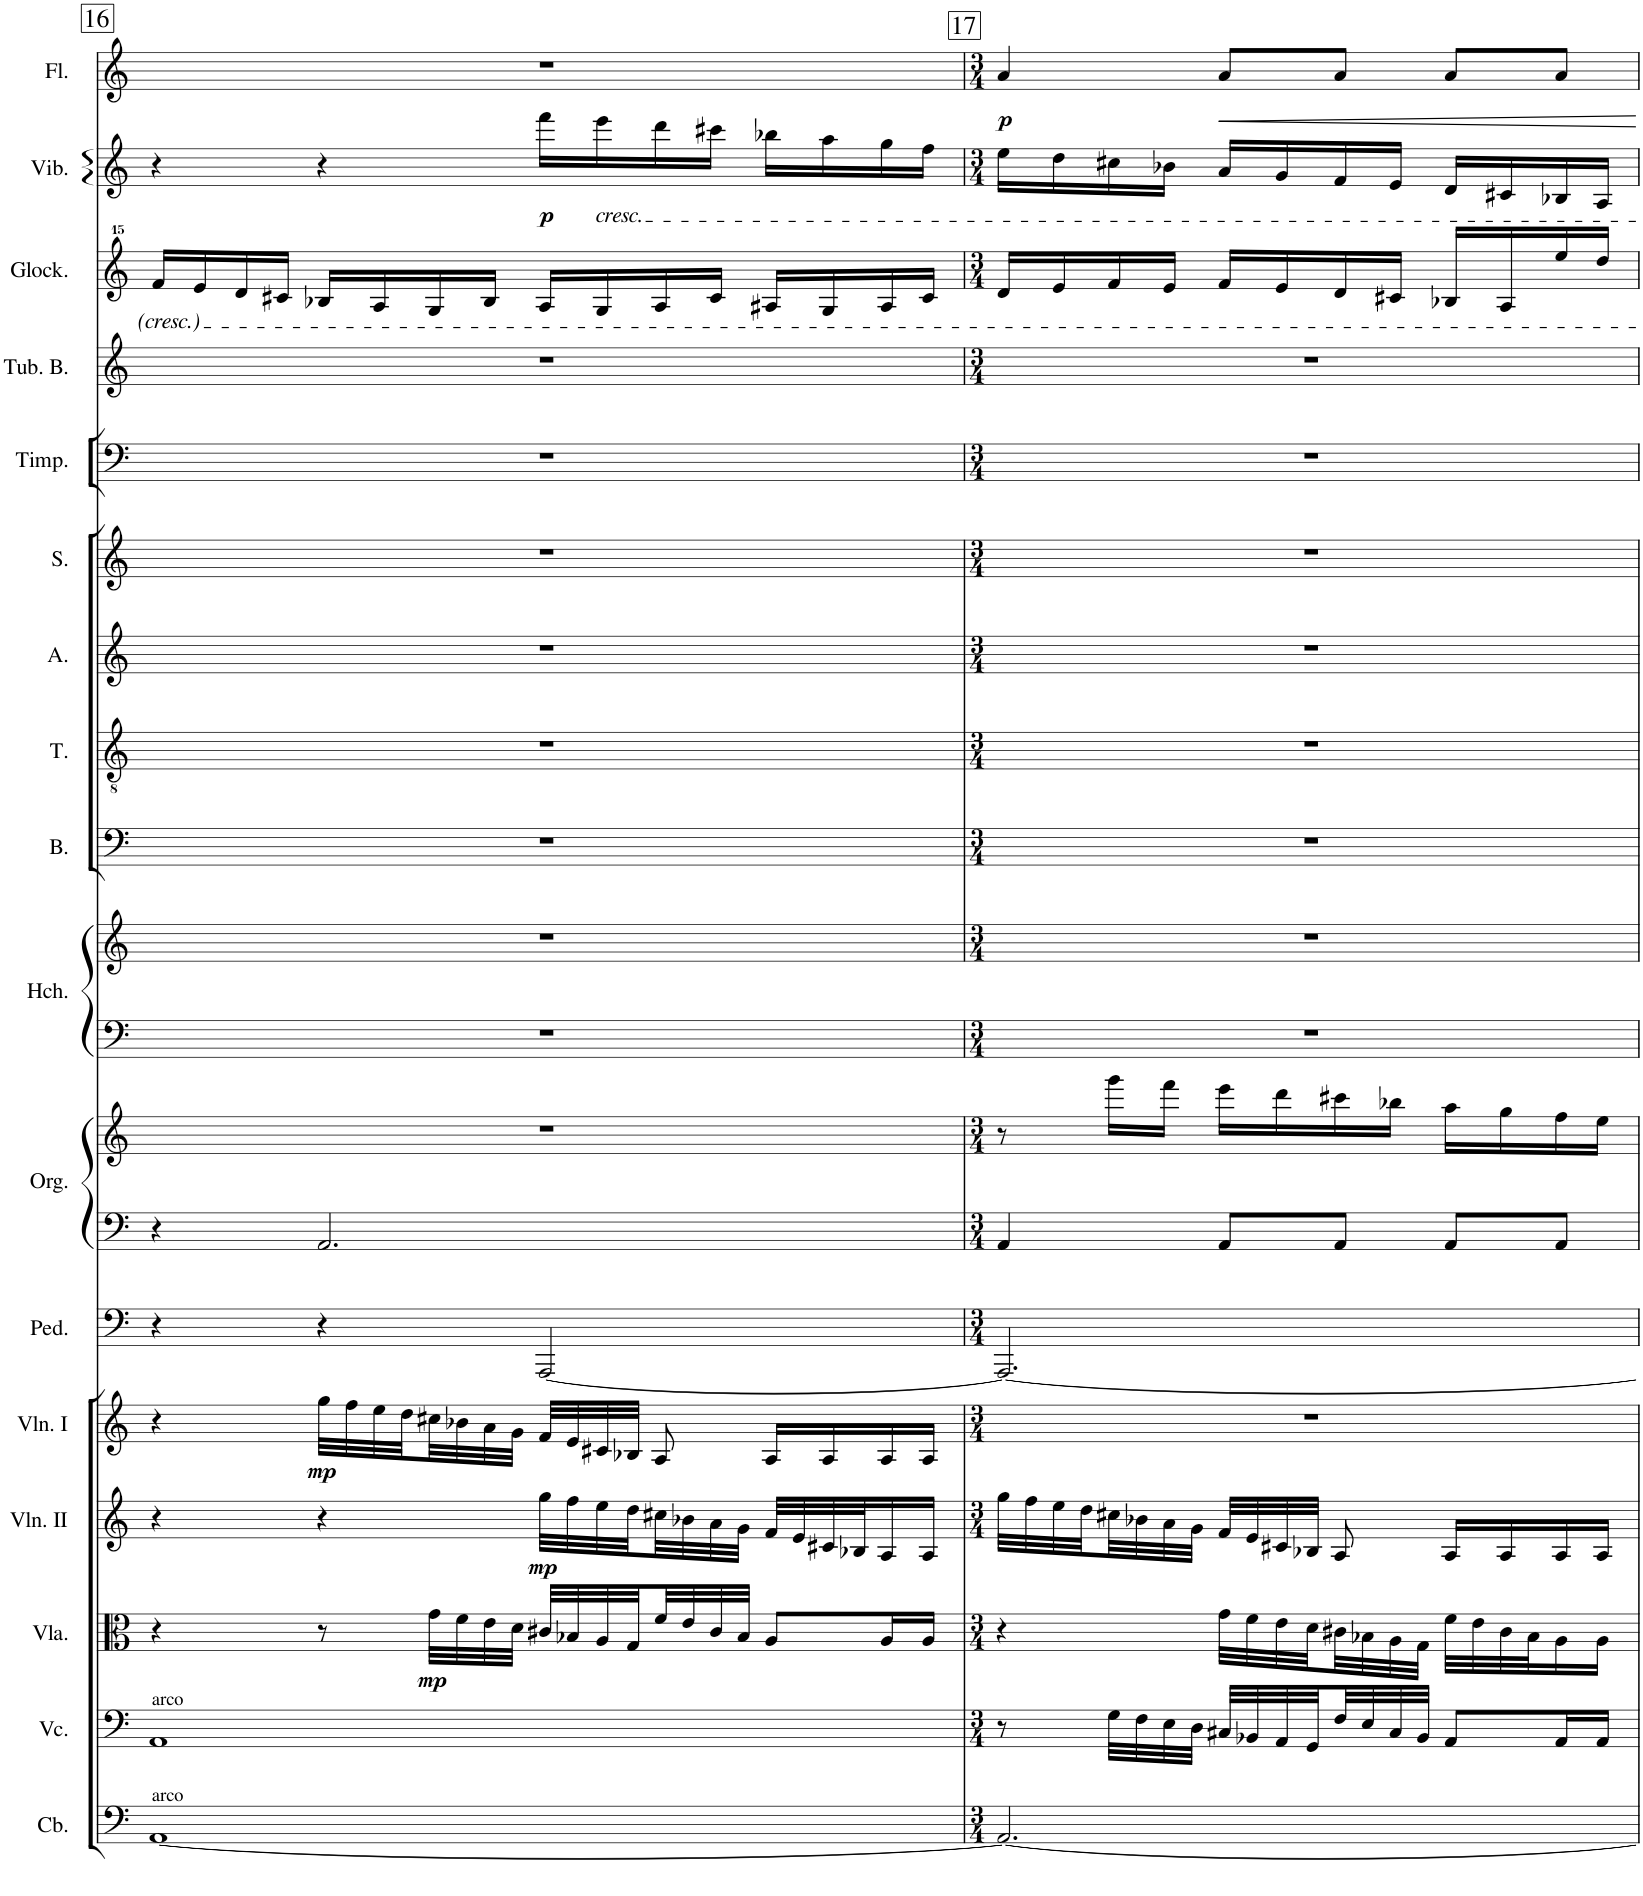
**kern	**kern	**kern	**dynam	**kern	**dynam	**kern	**dynam	**kern	**kern	**kern	**kern	**kern	**kern	**kern	**kern	**kern	**kern	**kern	**kern	**kern	**dynam	**kern	**dynam
*part17	*part16	*part15	*part15	*part14	*part14	*part13	*part13	*part12	*part11	*part11	*part10	*part10	*part9	*part8	*part7	*part6	*part5	*part4	*part3	*part2	*part2	*part1	*part1
*staff19	*staff18	*staff17	*staff17	*staff16	*staff16	*staff15	*staff15	*staff14	*staff13	*staff12	*staff11	*staff10	*staff9	*staff8	*staff7	*staff6	*staff5	*staff4	*staff3	*staff2	*staff2	*staff1	*staff1
*I"Contrabass	*I"Violoncello	*I"Viola	*	*I"Violin II	*	*I"Violin I	*	*I"Pedals	*I"Organ	*	*I"Harpsichord	*	*I"Bass	*I"Tenor	*I"Alto	*I"Soprano	*I"Timpani	*I"Camp-e	*I"Camp-lli	*I"Vibraphone	*	*I"Flauto	*
*I'Cb.	*I'Vc.	*I'Vla.	*	*I'Vln. II	*	*I'Vln. I	*	*I'Ped.	*I'Org.	*	*I'Hch.	*	*I'B.	*I'T.	*I'A.	*I'S.	*I'Timp.	*	*	*I'Vib.	*	*I'Fl.	*
!!LO:PB:g=z
*clefF4	*clefF4	*clefC3	*	*clefG2	*	*clefG2	*	*clefF4	*clefF4	*clefG2	*clefF4	*clefG2	*clefF4	*clefGv2	*clefG2	*clefG2	*clefF4	*clefG2	*clefG^^2	*clefG2	*	*clefG2	*
*Trd7c12	*	*	*	*	*	*	*	*	*	*	*	*	*	*	*	*Trd-7c-12	*	*	*	*	*	*	*
*k[]	*k[]	*k[]	*	*k[]	*	*k[]	*	*k[]	*k[]	*k[]	*k[]	*k[]	*k[]	*k[]	*k[]	*k[]	*k[]	*k[]	*k[]	*k[]	*	*k[]	*
*M4/4	*M4/4	*M4/4	*	*M4/4	*	*M4/4	*	*M4/4	*M4/4	*M4/4	*M4/4	*M4/4	*M4/4	*M4/4	*M4/4	*M4/4	*M4/4	*M4/4	*M4/4	*M4/4	*	*M4/4	*
=16	=16	=16	=16	=16	=16	=16	=16	=16	=16	=16	=16	=16	=16	=16	=16	=16	=16	=16	=16	=16	=16	=16	=16
!	!LO:TX:a:t=arco	!	!	!	!	!	!	!	!	!	!	!	!	!	!	!	!	!	!	!	!	!	!
!LO:TX:a:t=arco	!	!	!	!	!	!	!	!	!	!	!	!	!	!	!	!	!	!	!	!	!	!	!
[1AA	1AA	4r	.	4r	.	4r	.	4r	4r	1r	1r	1r	1r	1r	1r	1r	1r	1r	16fff/LL	4r	.	1r	.
.	.	.	.	.	.	.	.	.	.	.	.	.	.	.	.	.	.	.	16eee/	.	.	.	.
.	.	.	.	.	.	.	.	.	.	.	.	.	.	.	.	.	.	.	16ddd/	.	.	.	.
.	.	.	.	.	.	.	.	.	.	.	.	.	.	.	.	.	.	.	16ccc#X/JJ	.	.	.	.
!	!	!	!	!	!	!	!LO:DY:b	!	!	!	!	!	!	!	!	!	!	!	!	!	!	!	!
.	.	8r	.	4r	.	32gg\LLL	mp	4r	2.AA/	.	.	.	.	.	.	.	.	.	16bb-X/LL	4r	.	.	.
.	.	.	.	.	.	32ff\	.	.	.	.	.	.	.	.	.	.	.	.	.	.	.	.	.
.	.	.	.	.	.	32ee\	.	.	.	.	.	.	.	.	.	.	.	.	16aa/	.	.	.	.
.	.	.	.	.	.	32dd\	.	.	.	.	.	.	.	.	.	.	.	.	.	.	.	.	.
!	!	!	!LO:DY:b	!	!	!	!	!	!	!	!	!	!	!	!	!	!	!	!	!	!	!	!
.	.	32g\LLL	mp	.	.	32cc#X\	.	.	.	.	.	.	.	.	.	.	.	.	16gg/	.	.	.	.
.	.	32f\	.	.	.	32b-X\	.	.	.	.	.	.	.	.	.	.	.	.	.	.	.	.	.
.	.	32e\	.	.	.	32a\	.	.	.	.	.	.	.	.	.	.	.	.	16bb-/JJ	.	.	.	.
.	.	32d\JJJ	.	.	.	32g\JJJ	.	.	.	.	.	.	.	.	.	.	.	.	.	.	.	.	.
!	!	!	!	!	!LO:DY:b	!	!	!	!	!	!	!	!	!	!	!	!	!	!	!	!LO:DY:b	!	!
.	.	32c#X/LLL	.	32gg\LLL	mp	32f/LLL	.	[2AAA/	.	.	.	.	.	.	.	.	.	.	16aa/LL	16fff\LL	p	.	.
.	.	32B-X/	.	32ff\	.	32e/	.	.	.	.	.	.	.	.	.	.	.	.	.	.	.	.	.
!	!	!	!	!	!	!	!	!	!	!	!	!	!	!	!	!	!	!	!	!LO:TX:b:i:t=cresc.	!	!	!
.	.	32A/	.	32ee\	.	32c#X/	.	.	.	.	.	.	.	.	.	.	.	.	16gg/	16eee\	.	.	.
.	.	32G/	.	32dd\	.	32B-X/JJJ	.	.	.	.	.	.	.	.	.	.	.	.	.	.	.	.	.
.	.	32f/	.	32cc#X\	.	8A/	.	.	.	.	.	.	.	.	.	.	.	.	16aa/	16ddd\	.	.	.
.	.	32e/	.	32b-X\	.	.	.	.	.	.	.	.	.	.	.	.	.	.	.	.	.	.	.
.	.	32c#/	.	32a\	.	.	.	.	.	.	.	.	.	.	.	.	.	.	16ccc#/JJ	16ccc#X\JJ	.	.	.
.	.	32B-/JJJ	.	32g\JJJ	.	.	.	.	.	.	.	.	.	.	.	.	.	.	.	.	.	.	.
.	.	8A/L	.	32f/LLL	.	16A/LL	.	.	.	.	.	.	.	.	.	.	.	.	16aa#X/LL	16bb-X\LL	.	.	.
.	.	.	.	32e/	.	.	.	.	.	.	.	.	.	.	.	.	.	.	.	.	.	.	.
.	.	.	.	32c#X/	.	16A/	.	.	.	.	.	.	.	.	.	.	.	.	16gg/	16aa\	.	.	.
.	.	.	.	32B-X/J	.	.	.	.	.	.	.	.	.	.	.	.	.	.	.	.	.	.	.
.	.	16A/L	.	16A/	.	16A/	.	.	.	.	.	.	.	.	.	.	.	.	16aa#/	16gg\	.	.	.
.	.	16A/JJ	.	16A/JJ	.	16A/JJ	.	.	.	.	.	.	.	.	.	.	.	.	16ccc#/JJ	16ff\JJ	.	.	.
=17	=17	=17	=17	=17	=17	=17	=17	=17	=17	=17	=17	=17	=17	=17	=17	=17	=17	=17	=17	=17	=17	=17	=17
*M3/4	*M3/4	*M3/4	*	*M3/4	*	*M3/4	*	*M3/4	*M3/4	*M3/4	*M3/4	*M3/4	*M3/4	*M3/4	*M3/4	*M3/4	*M3/4	*M3/4	*M3/4	*M3/4	*	*M3/4	*
!	!	!	!	!	!	!	!	!	!	!	!	!	!	!	!	!	!	!	!	!	!	!	!LO:DY:b
2.AA/_	8r	4r	.	32gg\LLL	.	2.r	.	2.AAA/_	4AA/	8r	2.r	2.r	2.r	2.r	2.r	2.r	2.r	2.r	16ddd/LL	16ee\LL	.	4a/	p
.	.	.	.	32ff\	.	.	.	.	.	.	.	.	.	.	.	.	.	.	.	.	.	.	.
.	.	.	.	32ee\	.	.	.	.	.	.	.	.	.	.	.	.	.	.	16eee/	16dd\	.	.	.
.	.	.	.	32dd\	.	.	.	.	.	.	.	.	.	.	.	.	.	.	.	.	.	.	.
.	32G\LLL	.	.	32cc#X\	.	.	.	.	.	16ggg\LL	.	.	.	.	.	.	.	.	16fff/	16cc#X\	.	.	.
.	32F\	.	.	32b-X\	.	.	.	.	.	.	.	.	.	.	.	.	.	.	.	.	.	.	.
.	32E\	.	.	32a\	.	.	.	.	.	16fff\JJ	.	.	.	.	.	.	.	.	16eee/JJ	16b-X\JJ	.	.	.
.	32D\JJJ	.	.	32g\JJJ	.	.	.	.	.	.	.	.	.	.	.	.	.	.	.	.	.	.	.
.	32C#X/LLL	32g\LLL	.	32f/LLL	.	.	.	.	8AA/L	16eee\LL	.	.	.	.	.	.	.	.	16fff/LL	16a/LL	.	8a/L	.
.	32BB-X/	32f\	.	32e/	.	.	.	.	.	.	.	.	.	.	.	.	.	.	.	.	.	.	.
.	32AA/	32e\	.	32c#X/	.	.	.	.	.	16ddd\	.	.	.	.	.	.	.	.	16eee/	16g/	.	.	.
.	32GG/	32d\	.	32B-X/JJJ	.	.	.	.	.	.	.	.	.	.	.	.	.	.	.	.	.	.	.
.	32F/	32c#X\	.	8A/	.	.	.	.	8AA/J	16ccc#X\	.	.	.	.	.	.	.	.	16ddd/	16f/	.	8a/J	.
.	32E/	32B-X\	.	.	.	.	.	.	.	.	.	.	.	.	.	.	.	.	.	.	.	.	.
.	32C#/	32A\	.	.	.	.	.	.	.	16bb-X\JJ	.	.	.	.	.	.	.	.	16ccc#X/JJ	16e/JJ	.	.	.
.	32BB-/JJJ	32G\JJJ	.	.	.	.	.	.	.	.	.	.	.	.	.	.	.	.	.	.	.	.	.
.	8AA/L	32f\LLL	.	16A/LL	.	.	.	.	8AA/L	16aa\LL	.	.	.	.	.	.	.	.	16bb-X/LL	16d/LL	.	8a/L	.
.	.	32e\	.	.	.	.	.	.	.	.	.	.	.	.	.	.	.	.	.	.	.	.	.
.	.	32c#\	.	16A/	.	.	.	.	.	16gg\	.	.	.	.	.	.	.	.	16aa/	16c#X/	.	.	.
.	.	32B-\J	.	.	.	.	.	.	.	.	.	.	.	.	.	.	.	.	.	.	.	.	.
.	16AA/L	16A\	.	16A/	.	.	.	.	8AA/J	16ff\	.	.	.	.	.	.	.	.	16eeee/	16B-X/	.	8a/J	.
.	16AA/JJ	16A\JJ	.	16A/JJ	.	.	.	.	.	16ee\JJ	.	.	.	.	.	.	.	.	16dddd/JJ	16A/JJ	.	.	.
=	=	=	=	=	=	=	=	=	=	=	=	=	=	=	=	=	=	=	=	=	=	=	=
*-	*-	*-	*-	*-	*-	*-	*-	*-	*-	*-	*-	*-	*-	*-	*-	*-	*-	*-	*-	*-	*-	*-	*-
